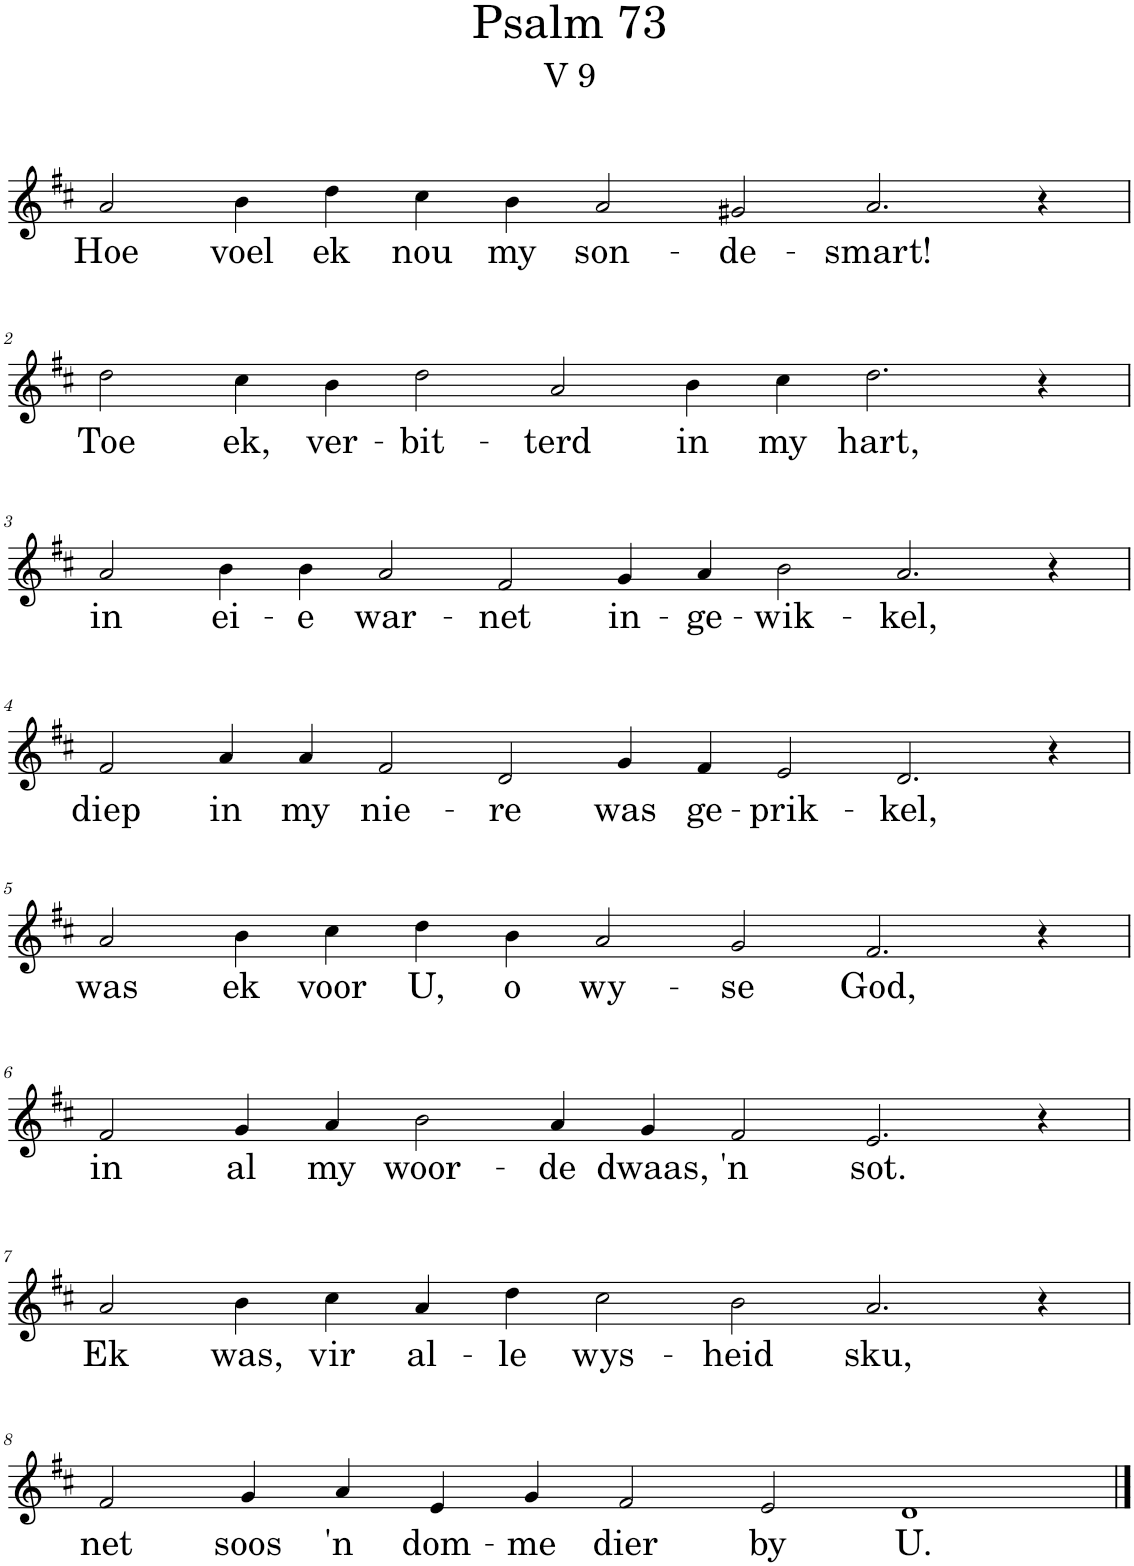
**kern	**text
*part1	*part1
*staff1	*staff1
*I"Pipe Organ	*
*I'Org.	*
*clefG2	*
*k[f#c#]	*
*M14/4	*
=1	=1
!	!LO:LY:b
2a/	Hoe
!	!LO:LY:b
4b\	voel
!	!LO:LY:b
4dd\	ek
!	!LO:LY:b
4cc#\	nou
!	!LO:LY:b
4b\	my
!	!LO:LY:b
2a/	son-
!	!LO:LY:b
2g#X/	-de-
!	!LO:LY:b
2.a/	-smart!
4r	.
!!LO:LB:g=z
=2	=2
!	!LO:LY:b
2dd\	Toe
!	!LO:LY:b
4cc#\	ek,
!	!LO:LY:b
4b\	ver-
!	!LO:LY:b
2dd\	-bit-
!	!LO:LY:b
2a/	-terd
!	!LO:LY:b
4b\	in
!	!LO:LY:b
4cc#\	my
!	!LO:LY:b
2.dd\	hart,
4r	.
!!LO:LB:g=z
=3	=3
*M16/4	*
!	!LO:LY:b
2a/	in
!	!LO:LY:b
4b\	ei-
!	!LO:LY:b
4b\	-e
!	!LO:LY:b
2a/	war-
!	!LO:LY:b
2f#/	-net
!	!LO:LY:b
4g/	in-
!	!LO:LY:b
4a/	-ge-
!	!LO:LY:b
2b\	-wik-
!	!LO:LY:b
2.a/	-kel,
4r	.
!!LO:LB:g=z
=4	=4
!	!LO:LY:b
2f#/	diep
!	!LO:LY:b
4a/	in
!	!LO:LY:b
4a/	my
!	!LO:LY:b
2f#/	nie-
!	!LO:LY:b
2d/	-re
!	!LO:LY:b
4g/	was
!	!LO:LY:b
4f#/	ge-
!	!LO:LY:b
2e/	-prik-
!	!LO:LY:b
2.d/	-kel,
4r	.
!!LO:LB:g=z
=5	=5
*M14/4	*
!	!LO:LY:b
2a/	was
!	!LO:LY:b
4b\	ek
!	!LO:LY:b
4cc#\	voor
!	!LO:LY:b
4dd\	U,
!	!LO:LY:b
4b\	o
!	!LO:LY:b
2a/	wy-
!	!LO:LY:b
2g/	-se
!	!LO:LY:b
2.f#/	God,
4r	.
!!LO:LB:g=z
=6	=6
!	!LO:LY:b
2f#/	in
!	!LO:LY:b
4g/	al
!	!LO:LY:b
4a/	my
!	!LO:LY:b
2b\	woor-
!	!LO:LY:b
4a/	-de
!	!LO:LY:b
4g/	dwaas,
!	!LO:LY:b
2f#/	'n
!	!LO:LY:b
2.e/	sot.
4r	.
!!LO:LB:g=z
=7	=7
!	!LO:LY:b
2a/	Ek
!	!LO:LY:b
4b\	was,
!	!LO:LY:b
4cc#\	vir
!	!LO:LY:b
4a/	al-
!	!LO:LY:b
4dd\	-le
!	!LO:LY:b
2cc#\	wys-
!	!LO:LY:b
2b\	-heid
!	!LO:LY:b
2.a/	sku,
4r	.
!!LO:LB:g=z
=8	=8
!	!LO:LY:b
2f#/	net
!	!LO:LY:b
4g/	soos
!	!LO:LY:b
4a/	'n
!	!LO:LY:b
4e/	dom-
!	!LO:LY:b
4g/	-me
!	!LO:LY:b
2f#/	dier
!	!LO:LY:b
2e/	by
!	!LO:LY:b
1d	U.
==	==
*-	*-
